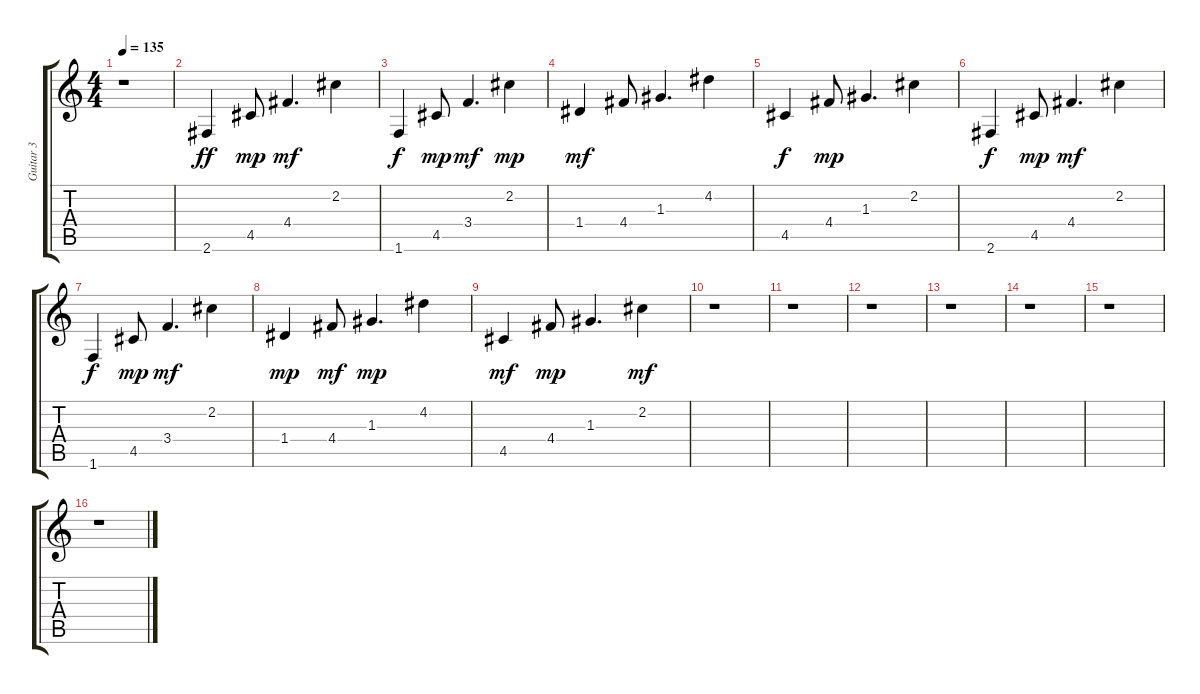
\track ("Guitar 3" "Guitar 3") {instrument electricguitarclean}
\staff {score tabs}
\tuning (E4 B3 G3 D3 A2 E2) {hide}
\ts (4 4)
\tempo 135
\clef g2
\ks c
r.1{dy ff} |
2.6.4 4.5.8{dy mp} 4.4.4{d dy mf} 2.2.4 |
1.6.4{dy f} 4.5.8{dy mp} 3.4.4{d dy mf} 2.2.4{dy mp} |
1.4.4{dy mf} 4.4.8 1.3.4{d} 4.2.4 |
4.5.4{dy f} 4.4.8{dy mp} 1.3.4{d} 2.2.4 |
2.6.4{dy f} 4.5.8{dy mp} 4.4.4{d dy mf} 2.2.4 |
1.6.4{dy f} 4.5.8{dy mp} 3.4.4{d dy mf} 2.2.4 |
1.4.4{dy mp} 4.4.8{dy mf} 1.3.4{d dy mp} 4.2.4 |
4.5.4{dy mf} 4.4.8{dy mp} 1.3.4{d} 2.2.4{dy mf} |
r.1 |
r.1 |
r.1 |
r.1 |
r.1 |
r.1 |
r.1
